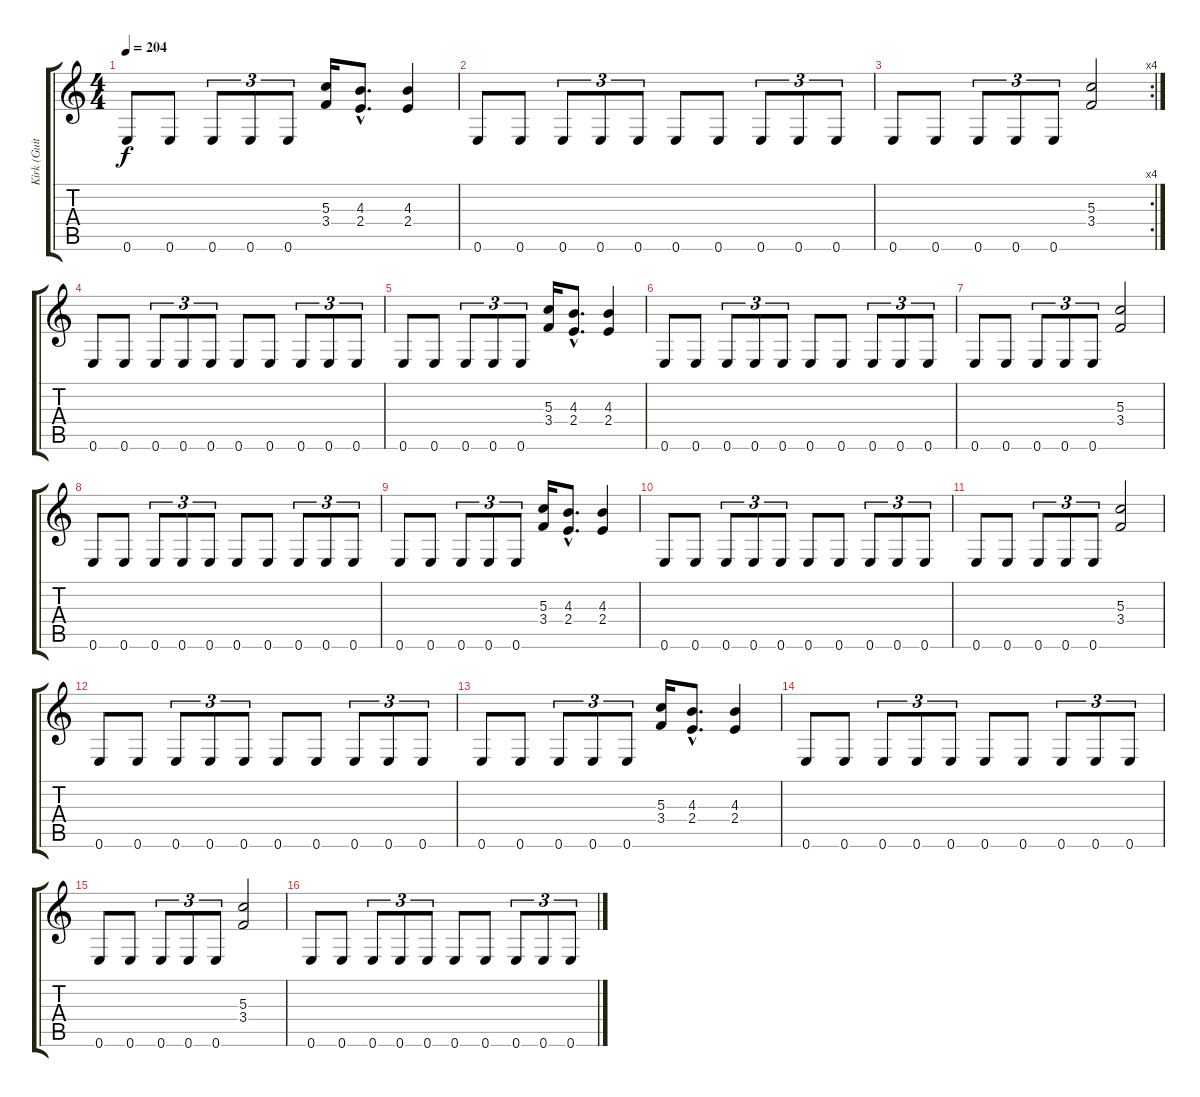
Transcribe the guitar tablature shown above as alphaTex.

\track ("Kirk (Guitar 2)" "Kirk (Guit") {instrument distortionguitar}
\staff {score tabs}
\tuning (E4 B3 G3 D3 A2 E2) {hide}
\ts (4 4)
\tempo 204
\clef g2
\ks c
0.6.8{dy f} 0.6.8 0.6.8{tu (3 2)} 0.6.8{tu (3 2)} 0.6.8{tu (3 2)} (5.3 3.4).16 (4.3{hac} 2.4{hac}).8{d} (4.3 2.4).4 |
0.6.8 0.6.8 0.6.8{tu (3 2)} 0.6.8{tu (3 2)} 0.6.8{tu (3 2)} 0.6.8 0.6.8 0.6.8{tu (3 2)} 0.6.8{tu (3 2)} 0.6.8{tu (3 2)} |
\rc 4
0.6.8 0.6.8 0.6.8{tu (3 2)} 0.6.8{tu (3 2)} 0.6.8{tu (3 2)} (5.3 3.4).2 |
0.6.8 0.6.8 0.6.8{tu (3 2)} 0.6.8{tu (3 2)} 0.6.8{tu (3 2)} 0.6.8 0.6.8 0.6.8{tu (3 2)} 0.6.8{tu (3 2)} 0.6.8{tu (3 2)} |
0.6.8 0.6.8 0.6.8{tu (3 2)} 0.6.8{tu (3 2)} 0.6.8{tu (3 2)} (5.3 3.4).16 (4.3{hac} 2.4{hac}).8{d} (4.3 2.4).4 |
0.6.8 0.6.8 0.6.8{tu (3 2)} 0.6.8{tu (3 2)} 0.6.8{tu (3 2)} 0.6.8 0.6.8 0.6.8{tu (3 2)} 0.6.8{tu (3 2)} 0.6.8{tu (3 2)} |
0.6.8 0.6.8 0.6.8{tu (3 2)} 0.6.8{tu (3 2)} 0.6.8{tu (3 2)} (5.3 3.4).2 |
0.6.8 0.6.8 0.6.8{tu (3 2)} 0.6.8{tu (3 2)} 0.6.8{tu (3 2)} 0.6.8 0.6.8 0.6.8{tu (3 2)} 0.6.8{tu (3 2)} 0.6.8{tu (3 2)} |
0.6.8 0.6.8 0.6.8{tu (3 2)} 0.6.8{tu (3 2)} 0.6.8{tu (3 2)} (5.3 3.4).16 (4.3{hac} 2.4{hac}).8{d} (4.3 2.4).4 |
0.6.8 0.6.8 0.6.8{tu (3 2)} 0.6.8{tu (3 2)} 0.6.8{tu (3 2)} 0.6.8 0.6.8 0.6.8{tu (3 2)} 0.6.8{tu (3 2)} 0.6.8{tu (3 2)} |
0.6.8 0.6.8 0.6.8{tu (3 2)} 0.6.8{tu (3 2)} 0.6.8{tu (3 2)} (5.3 3.4).2 |
0.6.8 0.6.8 0.6.8{tu (3 2)} 0.6.8{tu (3 2)} 0.6.8{tu (3 2)} 0.6.8 0.6.8 0.6.8{tu (3 2)} 0.6.8{tu (3 2)} 0.6.8{tu (3 2)} |
0.6.8 0.6.8 0.6.8{tu (3 2)} 0.6.8{tu (3 2)} 0.6.8{tu (3 2)} (5.3 3.4).16 (4.3{hac} 2.4{hac}).8{d} (4.3 2.4).4 |
0.6.8 0.6.8 0.6.8{tu (3 2)} 0.6.8{tu (3 2)} 0.6.8{tu (3 2)} 0.6.8 0.6.8 0.6.8{tu (3 2)} 0.6.8{tu (3 2)} 0.6.8{tu (3 2)} |
0.6.8 0.6.8 0.6.8{tu (3 2)} 0.6.8{tu (3 2)} 0.6.8{tu (3 2)} (5.3 3.4).2 |
0.6.8 0.6.8 0.6.8{tu (3 2)} 0.6.8{tu (3 2)} 0.6.8{tu (3 2)} 0.6.8 0.6.8 0.6.8{tu (3 2)} 0.6.8{tu (3 2)} 0.6.8{tu (3 2)}
